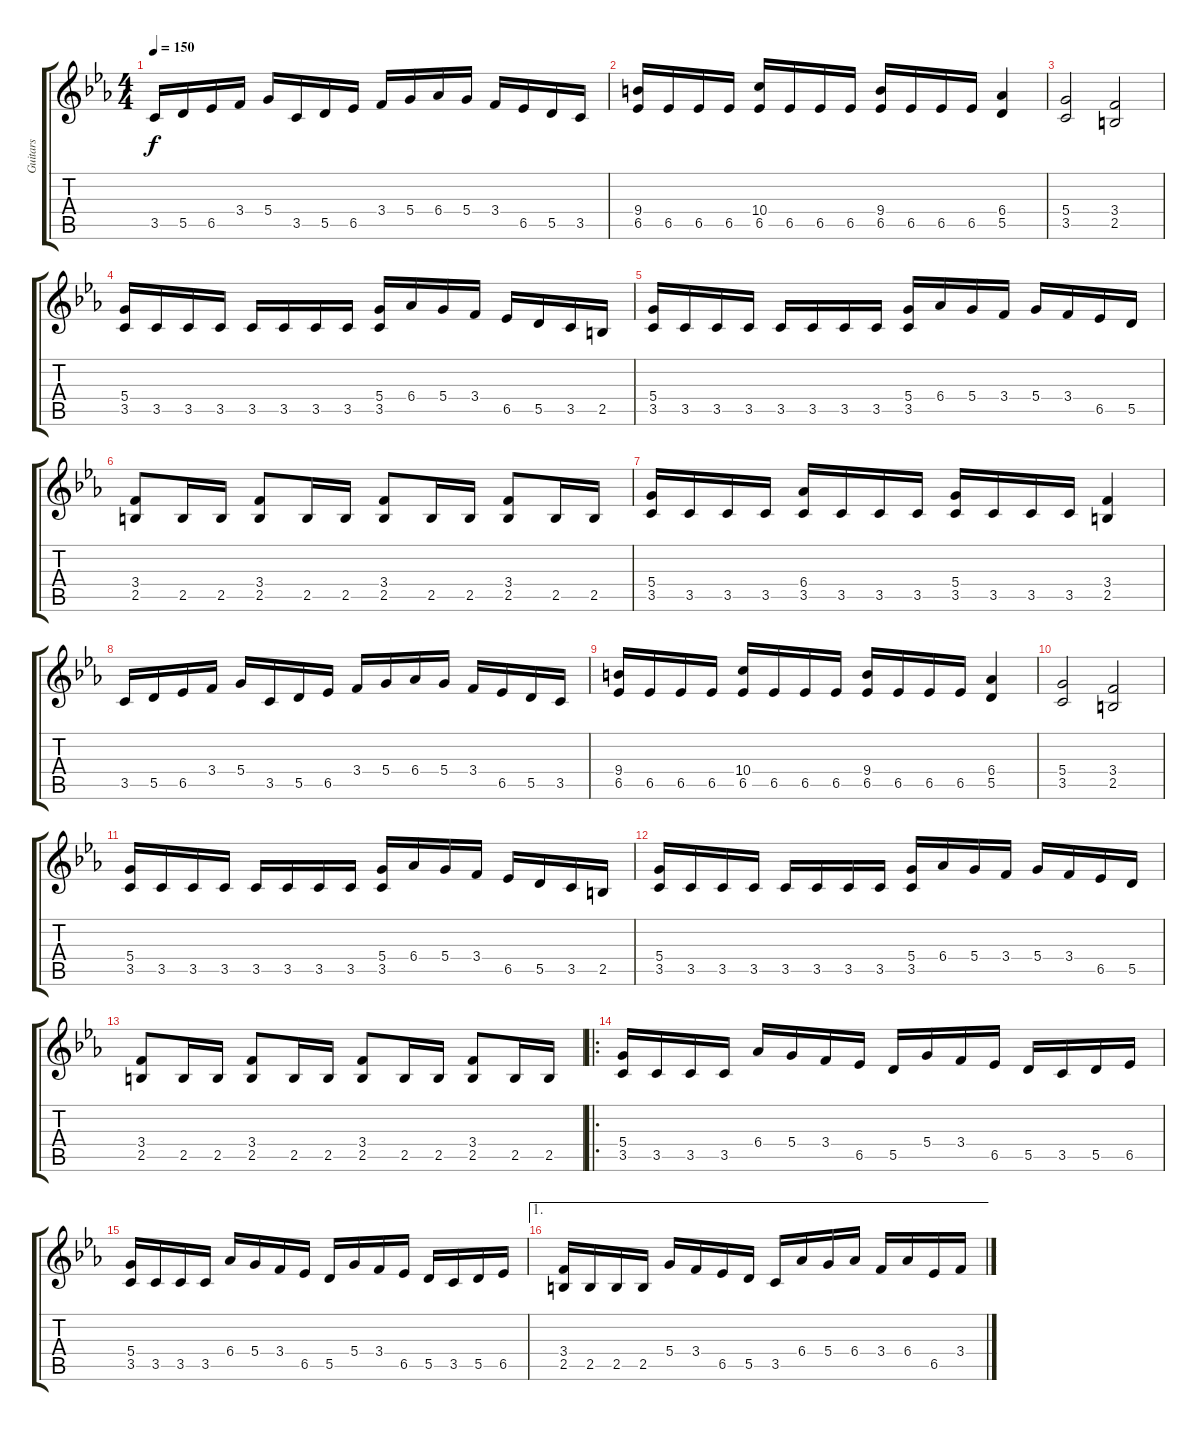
\track ("Guitars" "Guitars") {instrument overdrivenguitar}
\staff {score tabs}
\tuning (E4 B3 G3 D3 A2 E2) {hide}
\ts (4 4)
\tempo 150
\clef g2
\ks cminor
3.5.16{dy f} 5.5.16 6.5.16 3.4.16 5.4.16 3.5.16 5.5.16 6.5.16 3.4.16 5.4.16 6.4.16 5.4.16 3.4.16 6.5.16 5.5.16 3.5.16 |
(9.4 6.5).16 6.5.16 6.5.16 6.5.16 (10.4 6.5).16 6.5.16 6.5.16 6.5.16 (9.4 6.5).16 6.5.16 6.5.16 6.5.16 (6.4 5.5).4 |
(5.4 3.5).2 (3.4 2.5).2 |
(5.4 3.5).16 3.5.16 3.5.16 3.5.16 3.5.16 3.5.16 3.5.16 3.5.16 (5.4 3.5).16 6.4.16 5.4.16 3.4.16 6.5.16 5.5.16 3.5.16 2.5.16 |
(5.4 3.5).16 3.5.16 3.5.16 3.5.16 3.5.16 3.5.16 3.5.16 3.5.16 (5.4 3.5).16 6.4.16 5.4.16 3.4.16 5.4.16 3.4.16 6.5.16 5.5.16 |
(3.4 2.5).8 2.5.16 2.5.16 (3.4 2.5).8 2.5.16 2.5.16 (3.4 2.5).8 2.5.16 2.5.16 (3.4 2.5).8 2.5.16 2.5.16 |
(5.4 3.5).16 3.5.16 3.5.16 3.5.16 (6.4 3.5).16 3.5.16 3.5.16 3.5.16 (5.4 3.5).16 3.5.16 3.5.16 3.5.16 (3.4 2.5).4 |
3.5.16 5.5.16 6.5.16 3.4.16 5.4.16 3.5.16 5.5.16 6.5.16 3.4.16 5.4.16 6.4.16 5.4.16 3.4.16 6.5.16 5.5.16 3.5.16 |
(9.4 6.5).16 6.5.16 6.5.16 6.5.16 (10.4 6.5).16 6.5.16 6.5.16 6.5.16 (9.4 6.5).16 6.5.16 6.5.16 6.5.16 (6.4 5.5).4 |
(5.4 3.5).2 (3.4 2.5).2 |
(5.4 3.5).16 3.5.16 3.5.16 3.5.16 3.5.16 3.5.16 3.5.16 3.5.16 (5.4 3.5).16 6.4.16 5.4.16 3.4.16 6.5.16 5.5.16 3.5.16 2.5.16 |
(5.4 3.5).16 3.5.16 3.5.16 3.5.16 3.5.16 3.5.16 3.5.16 3.5.16 (5.4 3.5).16 6.4.16 5.4.16 3.4.16 5.4.16 3.4.16 6.5.16 5.5.16 |
(3.4 2.5).8 2.5.16 2.5.16 (3.4 2.5).8 2.5.16 2.5.16 (3.4 2.5).8 2.5.16 2.5.16 (3.4 2.5).8 2.5.16 2.5.16 |
\ro
(5.4 3.5).16 3.5.16 3.5.16 3.5.16 6.4.16 5.4.16 3.4.16 6.5.16 5.5.16 5.4.16 3.4.16 6.5.16 5.5.16 3.5.16 5.5.16 6.5.16 |
(5.4 3.5).16 3.5.16 3.5.16 3.5.16 6.4.16 5.4.16 3.4.16 6.5.16 5.5.16 5.4.16 3.4.16 6.5.16 5.5.16 3.5.16 5.5.16 6.5.16 |
\ae 1
(3.4 2.5).16 2.5.16 2.5.16 2.5.16 5.4.16 3.4.16 6.5.16 5.5.16 3.5.16 6.4.16 5.4.16 6.4.16 3.4.16 6.4.16 6.5.16 3.4.16
